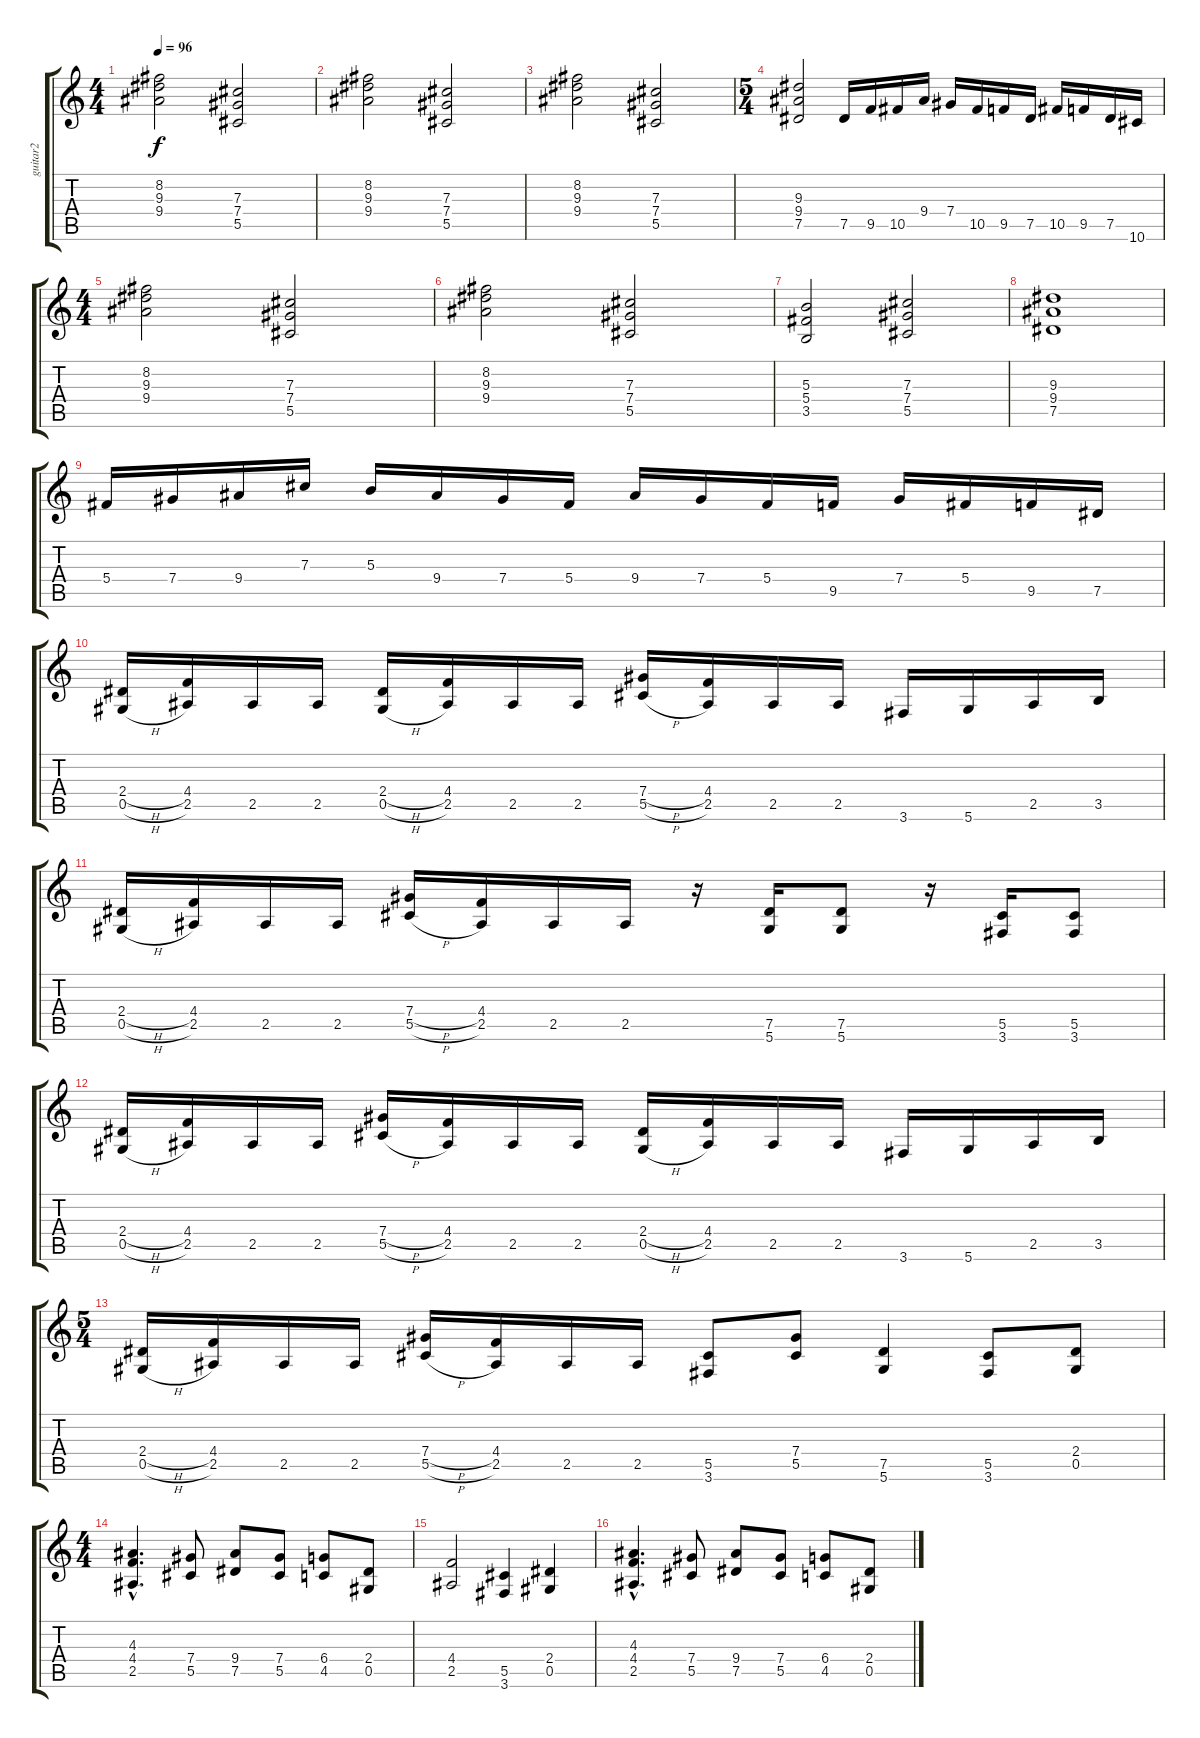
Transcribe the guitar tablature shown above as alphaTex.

\track ("guitar2" "guitar2") {instrument overdrivenguitar}
\staff {score tabs}
\tuning (Eb4 Bb3 Gb3 Db3 Ab2 Eb2) {hide}
\ts (4 4)
\tempo 96
\clef g2
\ks c
(8.2 9.3 9.4).2{dy f} (7.3 7.4 5.5).2 |
(8.2 9.3 9.4).2 (7.3 7.4 5.5).2 |
(8.2 9.3 9.4).2 (7.3 7.4 5.5).2 |
\ts (5 4)
(9.3 9.4 7.5).2 7.5.16 9.5.16 10.5.16 9.4.16 7.4.16 10.5.16 9.5.16 7.5.16 10.5.16 9.5.16 7.5.16 10.6.16 |
\ts (4 4)
(8.2 9.3 9.4).2 (7.3 7.4 5.5).2 |
(8.2 9.3 9.4).2 (7.3 7.4 5.5).2 |
(5.3 5.4 3.5).2 (7.3 7.4 5.5).2 |
(9.3 9.4 7.5).1 |
5.4.16 7.4.16 9.4.16 7.3.16 5.3.16 9.4.16 7.4.16 5.4.16 9.4.16 7.4.16 5.4.16 9.5.16 7.4.16 5.4.16 9.5.16 7.5.16 |
(2.4{h} 0.5{h}).16 (4.4 2.5).16 2.5.16 2.5.16 (2.4{h} 0.5{h}).16 (4.4 2.5).16 2.5.16 2.5.16 (7.4{h} 5.5{h}).16 (4.4 2.5).16 2.5.16 2.5.16 3.6.16 5.6.16 2.5.16 3.5.16 |
(2.4{h} 0.5{h}).16 (4.4 2.5).16 2.5.16 2.5.16 (7.4{h} 5.5{h}).16 (4.4 2.5).16 2.5.16 2.5.16 r.16 (7.5 5.6).16 (7.5 5.6).8 r.16 (5.5 3.6).16 (5.5 3.6).8 |
(2.4{h} 0.5{h}).16 (4.4 2.5).16 2.5.16 2.5.16 (7.4{h} 5.5{h}).16 (4.4 2.5).16 2.5.16 2.5.16 (2.4{h} 0.5{h}).16 (4.4 2.5).16 2.5.16 2.5.16 3.6.16 5.6.16 2.5.16 3.5.16 |
\ts (5 4)
(2.4{h} 0.5{h}).16 (4.4 2.5).16 2.5.16 2.5.16 (7.4{h} 5.5{h}).16 (4.4 2.5).16 2.5.16 2.5.16 (5.5 3.6).8 (7.4 5.5).8 (7.5 5.6).4 (5.5 3.6).8 (2.4 0.5).8 |
\ts (4 4)
(4.3{hac} 4.4{hac} 2.5{hac}).4{d} (7.4 5.5).8 (9.4 7.5).8 (7.4 5.5).8 (6.4 4.5).8 (2.4 0.5).8 |
(4.4 2.5).2 (5.5 3.6).4 (2.4 0.5).4 |
(4.3{hac} 4.4{hac} 2.5{hac}).4{d} (7.4 5.5).8 (9.4 7.5).8 (7.4 5.5).8 (6.4 4.5).8 (2.4 0.5).8
